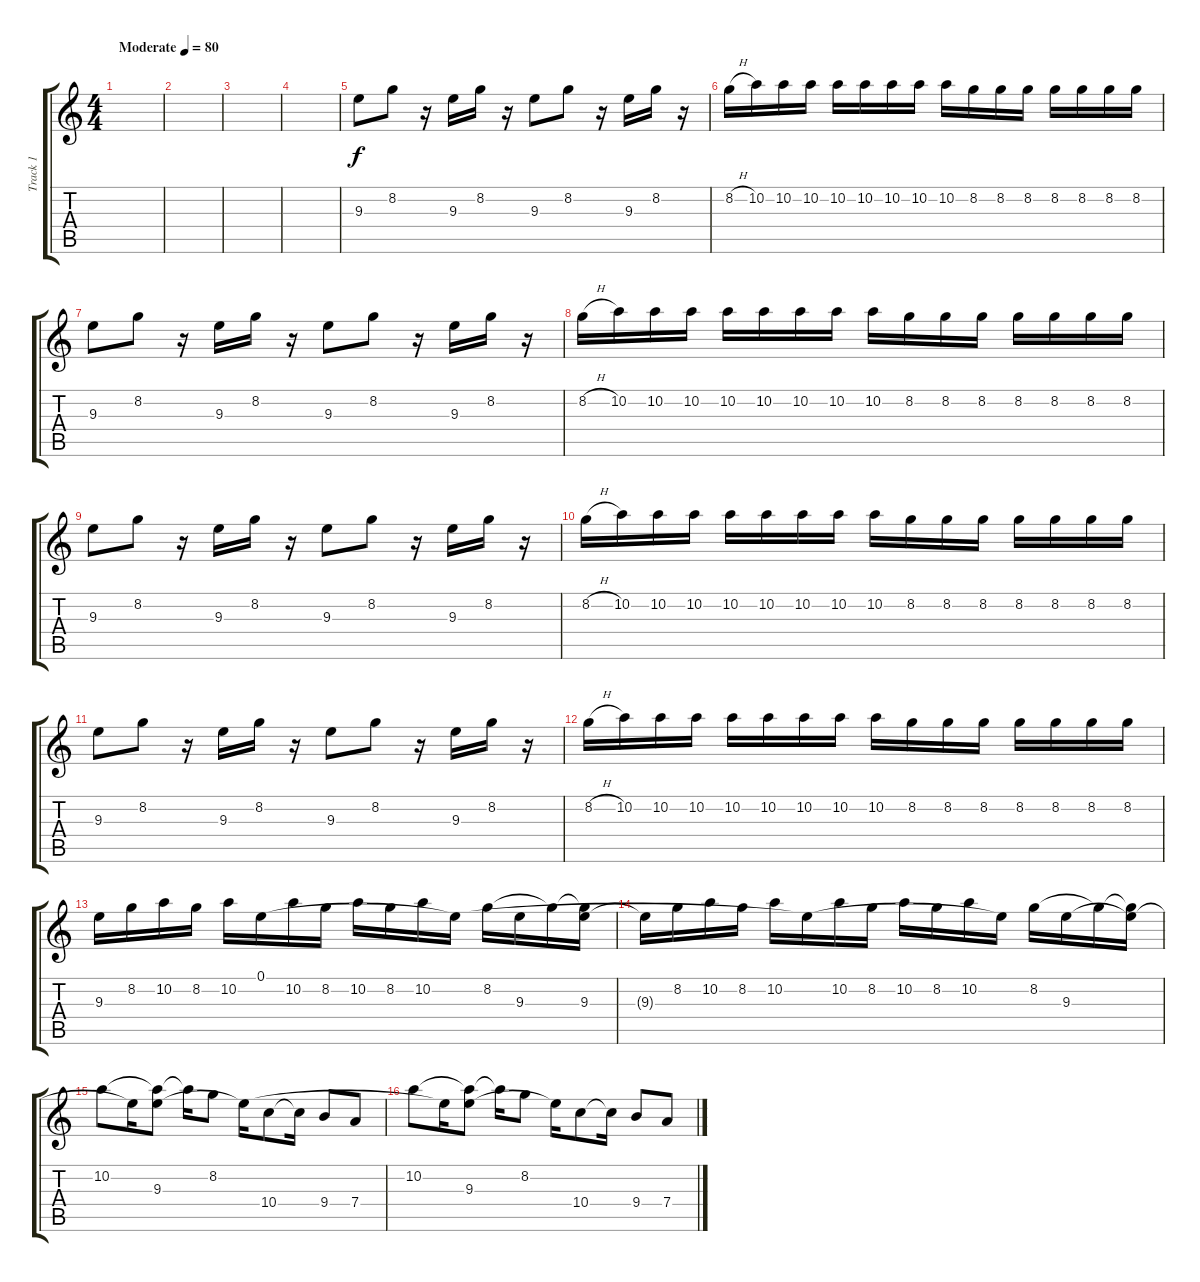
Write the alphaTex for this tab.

\track ("Track 1" "Track 1") {instrument electricguitarclean}
\staff {score tabs}
\tuning (E4 B3 G3 D3 A2 E2) {hide}
\ts (4 4)
\tempo (80 "Moderate")
\clef g2
\ks c
|
|
|
|
9.3.8 8.2.8 r.16 9.3.16 8.2.16 r.16 9.3.8 8.2.8 r.16 9.3.16 8.2.16 r.16 |
8.2{h}.16 10.2.16 10.2.16 10.2.16 10.2.16 10.2.16 10.2.16 10.2.16 10.2.16 8.2.16 8.2.16 8.2.16 8.2.16 8.2.16 8.2.16 8.2.16 |
9.3.8 8.2.8 r.16 9.3.16 8.2.16 r.16 9.3.8 8.2.8 r.16 9.3.16 8.2.16 r.16 |
8.2{h}.16 10.2.16 10.2.16 10.2.16 10.2.16 10.2.16 10.2.16 10.2.16 10.2.16 8.2.16 8.2.16 8.2.16 8.2.16 8.2.16 8.2.16 8.2.16 |
9.3.8 8.2.8 r.16 9.3.16 8.2.16 r.16 9.3.8 8.2.8 r.16 9.3.16 8.2.16 r.16 |
8.2{h}.16 10.2.16 10.2.16 10.2.16 10.2.16 10.2.16 10.2.16 10.2.16 10.2.16 8.2.16 8.2.16 8.2.16 8.2.16 8.2.16 8.2.16 8.2.16 |
9.3.8 8.2.8 r.16 9.3.16 8.2.16 r.16 9.3.8 8.2.8 r.16 9.3.16 8.2.16 r.16 |
8.2{h}.16 10.2.16 10.2.16 10.2.16 10.2.16 10.2.16 10.2.16 10.2.16 10.2.16 8.2.16 8.2.16 8.2.16 8.2.16 8.2.16 8.2.16 8.2.16 |
9.3.16 8.2.16 10.2.16 8.2.16 10.2.16 0.1.16 10.2.16 8.2.16 10.2.16 8.2.16 10.2.16 0.1{t}.16 8.2.16 9.3.16 8.2{t}.16 (8.2{t} 9.3).16 |
9.3{t}.16 8.2.16 10.2.16 8.2.16 10.2.16 0.1{t}.16 10.2.16 8.2.16 10.2.16 8.2.16 10.2.16 0.1{t}.16 8.2.16 9.3.16 8.2{t}.16 (8.2{t} 9.3{t}).16 |
10.2.8 9.3{t}.16 (10.2{t} 9.3).8 10.2{t}.16 8.2.8 9.3{t}.16 10.4.8 10.4{t}.16 9.4.8 7.4.8 |
10.2.8 9.3{t}.16 (10.2{t} 9.3).8 10.2{t}.16 8.2.8 9.3{t}.16 10.4.8 10.4{t}.16 9.4.8 7.4.8
